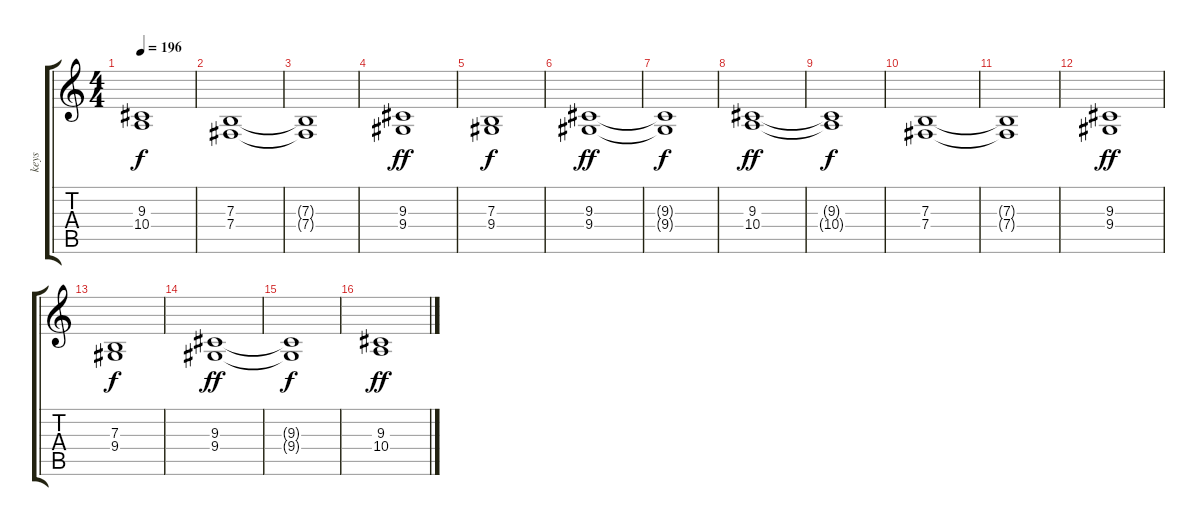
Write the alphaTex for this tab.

\track ("keys" "keys") {instrument fx7echoes}
\staff {score tabs}
\tuning (Db4 Ab3 E3 B2 Gb2 Db2) {hide}
\ts (4 4)
\tempo 196
\clef g2
\ks c
(9.3{t} 10.4{t}).1{dy f} |
(7.3 7.4).1 |
(7.3{t} 7.4{t}).1 |
(9.3 9.4).1{dy ff} |
(7.3 9.4).1{dy f} |
(9.3 9.4).1{dy ff} |
(9.3{t} 9.4{t}).1{dy f} |
(9.3 10.4).1{dy ff} |
(9.3{t} 10.4{t}).1{dy f} |
(7.3 7.4).1 |
(7.3{t} 7.4{t}).1 |
(9.3 9.4).1{dy ff} |
(7.3 9.4).1{dy f} |
(9.3 9.4).1{dy ff} |
(9.3{t} 9.4{t}).1{dy f} |
(9.3 10.4).1{dy ff}
